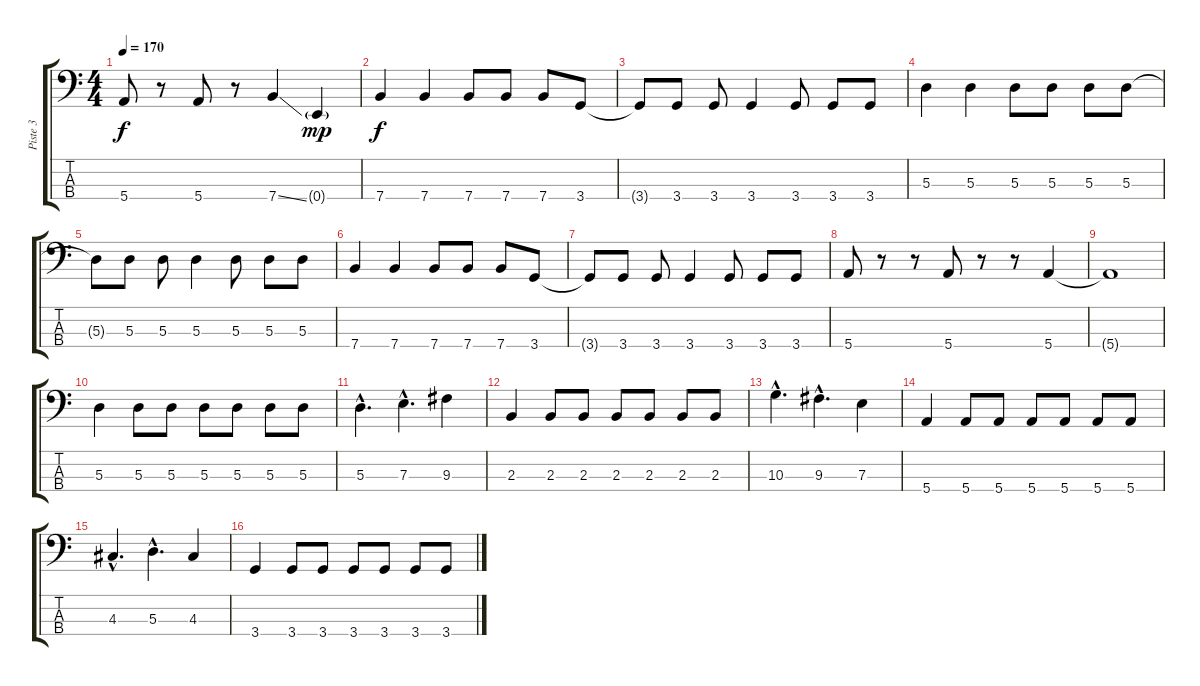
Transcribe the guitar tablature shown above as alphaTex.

\track ("Piste 3" "Piste 3") {instrument electricbasspick}
\staff {score tabs}
\tuning (G2 D2 A1 E1) {hide}
\ts (4 4)
\tempo 170
\clef f4
\ks c
5.4.8{dy f} r.8 5.4.8 r.8 7.4{ss}.4 0.4{g}.4{dy mp} |
7.4.4{dy f} 7.4.4 7.4.8 7.4.8 7.4.8 3.4.8 |
3.4{t}.8 3.4.8 3.4.8 3.4.4 3.4.8 3.4.8 3.4.8 |
5.3.4 5.3.4 5.3.8 5.3.8 5.3.8 5.3.8 |
5.3{t}.8 5.3.8 5.3.8 5.3.4 5.3.8 5.3.8 5.3.8 |
7.4.4 7.4.4 7.4.8 7.4.8 7.4.8 3.4.8 |
3.4{t}.8 3.4.8 3.4.8 3.4.4 3.4.8 3.4.8 3.4.8 |
5.4.8 r.8 r.8 5.4.8 r.8 r.8 5.4.4 |
5.4{t}.1 |
5.3.4 5.3.8 5.3.8 5.3.8 5.3.8 5.3.8 5.3.8 |
5.3{hac}.4{d} 7.3{hac}.4{d} 9.3.4 |
2.3.4 2.3.8 2.3.8 2.3.8 2.3.8 2.3.8 2.3.8 |
10.3{hac}.4{d} 9.3{hac}.4{d} 7.3.4 |
5.4.4 5.4.8 5.4.8 5.4.8 5.4.8 5.4.8 5.4.8 |
4.3{hac}.4{d} 5.3{hac}.4{d} 4.3.4 |
3.4.4 3.4.8 3.4.8 3.4.8 3.4.8 3.4.8 3.4.8
